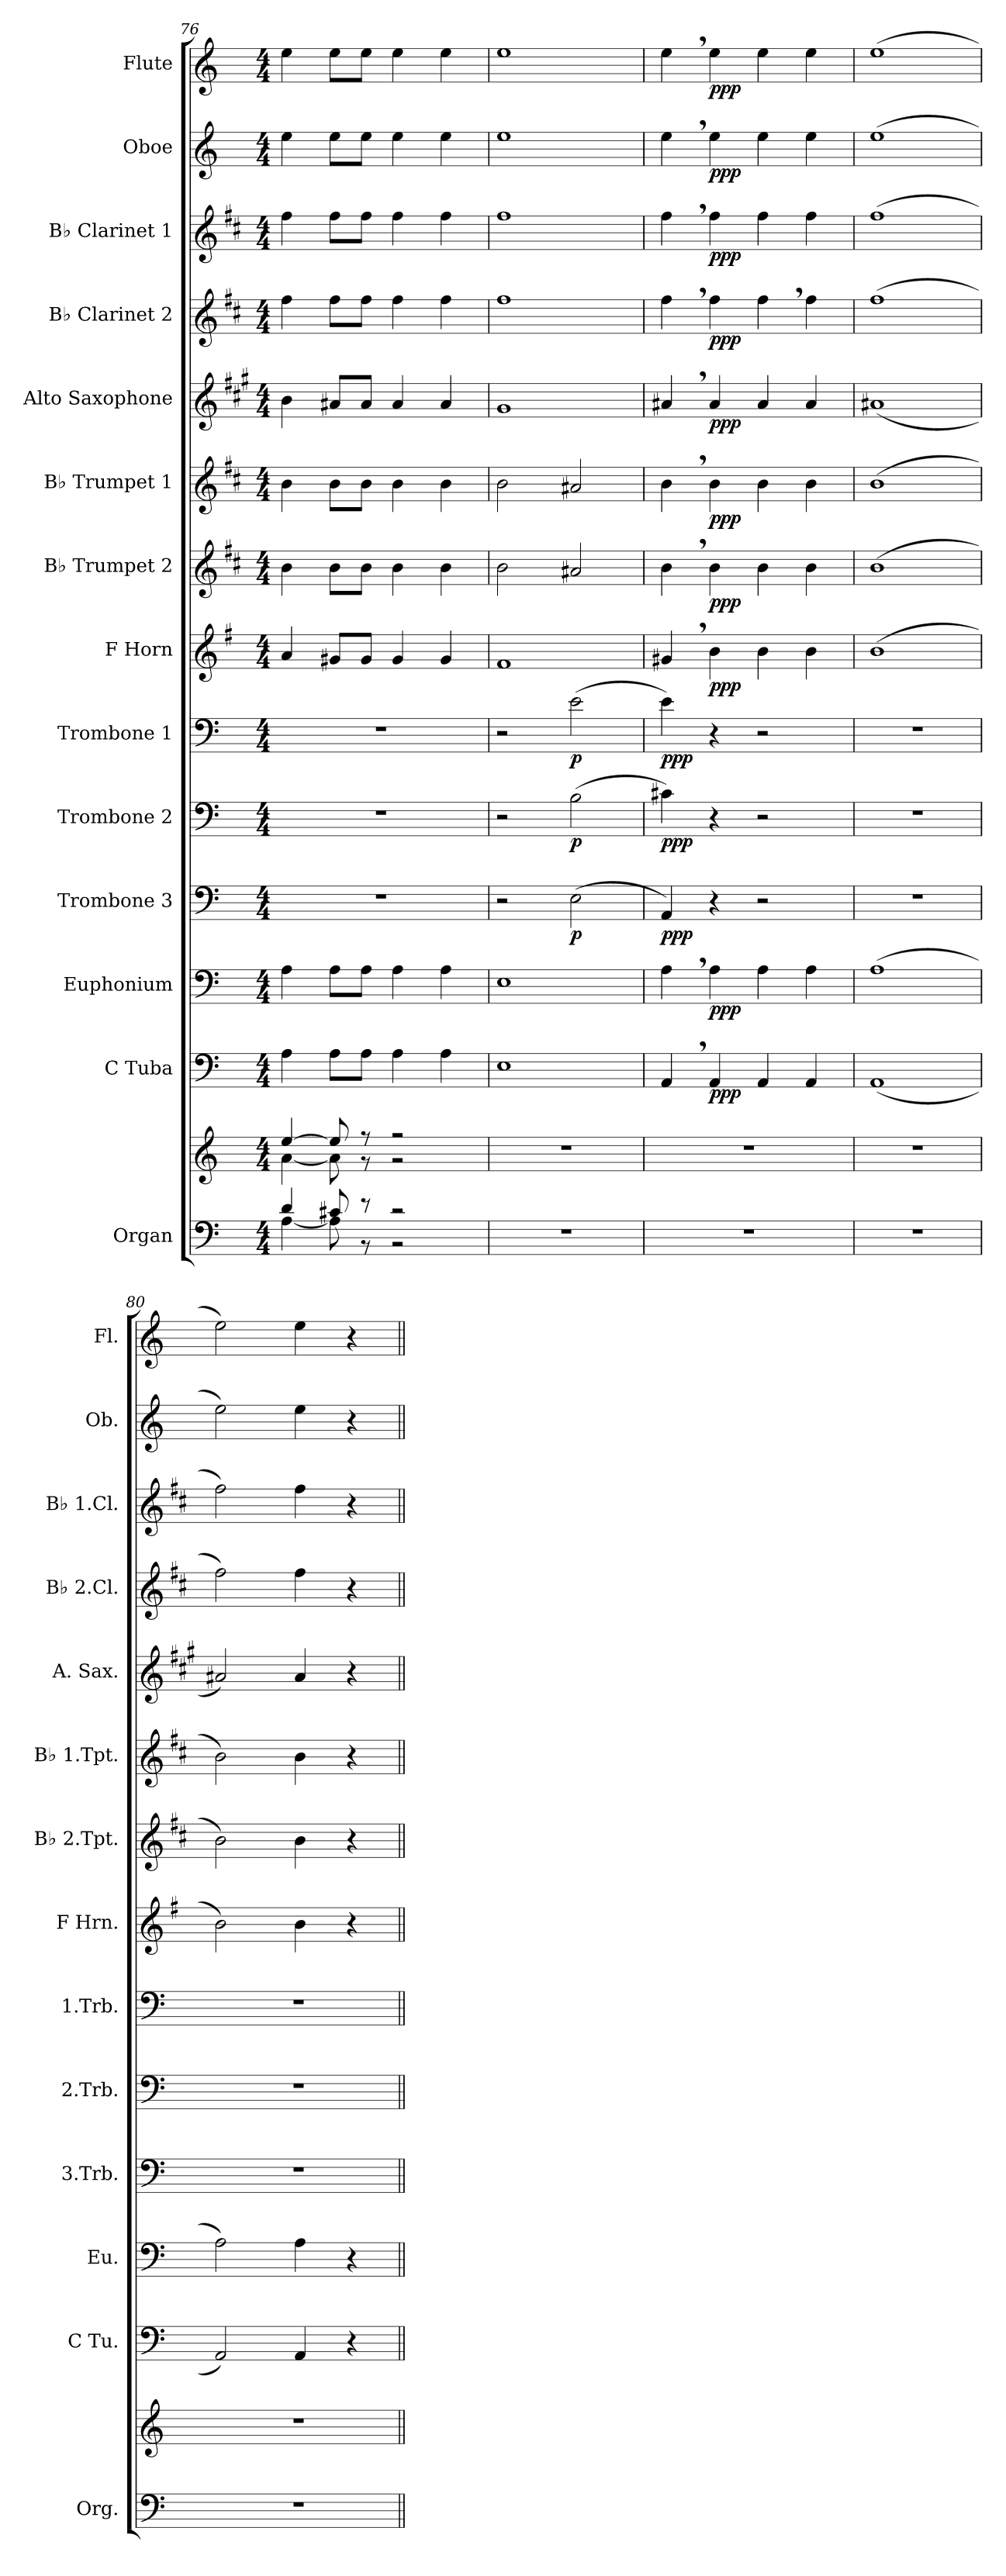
**kern	**kern	**kern	**dynam	**kern	**dynam	**kern	**dynam	**kern	**dynam	**kern	**dynam	**kern	**dynam	**kern	**dynam	**kern	**dynam	**kern	**dynam	**kern	**dynam	**kern	**dynam	**kern	**dynam	**kern	**dynam
*part14	*part14	*part13	*part13	*part12	*part12	*part11	*part11	*part10	*part10	*part9	*part9	*part8	*part8	*part7	*part7	*part6	*part6	*part5	*part5	*part4	*part4	*part3	*part3	*part2	*part2	*part1	*part1
*staff15	*staff14	*staff13	*staff13	*staff12	*staff12	*staff11	*staff11	*staff10	*staff10	*staff9	*staff9	*staff8	*staff8	*staff7	*staff7	*staff6	*staff6	*staff5	*staff5	*staff4	*staff4	*staff3	*staff3	*staff2	*staff2	*staff1	*staff1
*I"Organ	*	*I"C Tuba	*	*I"Euphonium	*	*I"Trombone 3	*	*I"Trombone 2	*	*I"Trombone 1	*	*I"F Horn	*	*I"B♭ Trumpet 2	*	*I"B♭ Trumpet 1	*	*I"Alto Saxophone	*	*I"B♭ Clarinet 2	*	*I"B♭ Clarinet 1	*	*I"Oboe	*	*I"Flute	*
*I'Org.	*	*I'C Tu.	*	*I'Eu.	*	*I'3.Trb.	*	*I'2.Trb.	*	*I'1.Trb.	*	*I'F Hrn.	*	*I'B♭ 2.Tpt.	*	*I'B♭ 1.Tpt.	*	*I'A. Sax.	*	*I'B♭ 2.Cl.	*	*I'B♭ 1.Cl.	*	*I'Ob.	*	*I'Fl.	*
*clefF4	*clefG2	*clefF4	*	*clefF4	*	*clefF4	*	*clefF4	*	*clefF4	*	*clefG2	*	*clefG2	*	*clefG2	*	*clefG2	*	*clefG2	*	*clefG2	*	*clefG2	*	*clefG2	*
*	*	*	*	*	*	*	*	*	*	*	*	*ITrd4c7	*	*ITrd1c2	*	*ITrd1c2	*	*ITrd5c9	*	*ITrd1c2	*	*ITrd1c2	*	*	*	*	*
*k[]	*k[]	*k[]	*	*k[]	*	*k[]	*	*k[]	*	*k[]	*	*k[]	*	*k[]	*	*k[]	*	*k[]	*	*k[]	*	*k[]	*	*k[]	*	*k[]	*
*C:	*C:	*C:	*	*C:	*	*C:	*	*C:	*	*C:	*	*C:	*	*C:	*	*C:	*	*C:	*	*C:	*	*C:	*	*C:	*	*C:	*
*M4/4	*M4/4	*M4/4	*	*M4/4	*	*M4/4	*	*M4/4	*	*M4/4	*	*M4/4	*	*M4/4	*	*M4/4	*	*M4/4	*	*M4/4	*	*M4/4	*	*M4/4	*	*M4/4	*
=76	=76	=76	=76	=76	=76	=76	=76	=76	=76	=76	=76	=76	=76	=76	=76	=76	=76	=76	=76	=76	=76	=76	=76	=76	=76	=76	=76
*^	*^	*	*	*	*	*	*	*	*	*	*	*	*	*	*	*	*	*	*	*	*	*	*	*	*	*	*
4d/	[4A\	[4ee/	[4a\	4A\	.	4A\	.	1r	.	1r	.	1r	.	4d/	.	4a\	.	4a\	.	4d\	.	4ee\	.	4ee\	.	4ee\	.	4ee\	.
8c#X/	8A\]	8ee/]	8a\]	8A\L	.	8A\L	.	.	.	.	.	.	.	8c#X/L	.	8a\L	.	8a\L	.	8c#X/L	.	8ee\L	.	8ee\L	.	8ee\L	.	8ee\L	.
8r	8r	8r	8r	8A\J	.	8A\J	.	.	.	.	.	.	.	8c#/J	.	8a\J	.	8a\J	.	8c#/J	.	8ee\J	.	8ee\J	.	8ee\J	.	8ee\J	.
2r	2r	2r	2r	4A\	.	4A\	.	.	.	.	.	.	.	4c#/	.	4a\	.	4a\	.	4c#/	.	4ee\	.	4ee\	.	4ee\	.	4ee\	.
.	.	.	.	4A\	.	4A\	.	.	.	.	.	.	.	4c#/	.	4a\	.	4a\	.	4c#/	.	4ee\	.	4ee\	.	4ee\	.	4ee\	.
*v	*v	*	*	*	*	*	*	*	*	*	*	*	*	*	*	*	*	*	*	*	*	*	*	*	*	*	*	*	*
*	*v	*v	*	*	*	*	*	*	*	*	*	*	*	*	*	*	*	*	*	*	*	*	*	*	*	*	*	*
=77	=77	=77	=77	=77	=77	=77	=77	=77	=77	=77	=77	=77	=77	=77	=77	=77	=77	=77	=77	=77	=77	=77	=77	=77	=77	=77	=77
1r	1r	1E	.	1E	.	2r	.	2r	.	2r	.	1B	.	2a\	.	2a\	.	1B	.	1ee	.	1ee	.	1ee	.	1ee	.
!	!	!	!	!	!	!	!LO:DY:b	!	!LO:DY:b	!	!LO:DY:b	!	!	!	!	!	!	!	!	!	!	!	!	!	!	!	!
.	.	.	.	.	.	(2E\	p	(2B\	p	(2e\	p	.	.	2g#X/	.	2g#X/	.	.	.	.	.	.	.	.	.	.	.
=78	=78	=78	=78	=78	=78	=78	=78	=78	=78	=78	=78	=78	=78	=78	=78	=78	=78	=78	=78	=78	=78	=78	=78	=78	=78	=78	=78
!	!	!	!	!	!	!	!LO:DY:b	!	!LO:DY:b	!	!LO:DY:b	!	!	!	!	!	!	!	!	!	!	!	!	!	!	!	!
1r	1r	4AA,/	.	4A,\	.	4AA/)	ppp	4c#X\)	ppp	4e\)	ppp	4c#X,/	.	4a,\	.	4a,\	.	4c#X,/	.	4ee,\	.	4ee,\	.	4ee,\	.	4ee,\	.
!	!	!	!LO:DY:b	!	!LO:DY:b	!	!	!	!	!	!	!	!LO:DY:b	!	!LO:DY:b	!	!LO:DY:b	!	!LO:DY:b	!	!LO:DY:b	!	!LO:DY:b	!	!LO:DY:b	!	!LO:DY:b
.	.	4AA/	ppp	4A\	ppp	4r	.	4r	.	4r	.	4e\	ppp	4a\	ppp	4a\	ppp	4c#/	ppp	4ee\	ppp	4ee\	ppp	4ee\	ppp	4ee\	ppp
.	.	4AA/	.	4A\	.	2r	.	2r	.	2r	.	4e\	.	4a\	.	4a\	.	4c#/	.	4ee,\	.	4ee\	.	4ee\	.	4ee\	.
.	.	4AA/	.	4A\	.	.	.	.	.	.	.	4e\	.	4a\	.	4a\	.	4c#/	.	4ee\	.	4ee\	.	4ee\	.	4ee\	.
=79	=79	=79	=79	=79	=79	=79	=79	=79	=79	=79	=79	=79	=79	=79	=79	=79	=79	=79	=79	=79	=79	=79	=79	=79	=79	=79	=79
1r	1r	(1AA	.	(1A	.	1r	.	1r	.	1r	.	(1e	.	(1a	.	(1a	.	(1c#X	.	(1ee	.	(1ee	.	(1ee	.	(1ee	.
=80	=80	=80	=80	=80	=80	=80	=80	=80	=80	=80	=80	=80	=80	=80	=80	=80	=80	=80	=80	=80	=80	=80	=80	=80	=80	=80	=80
1r	1r	2AA/)	.	2A\)	.	1r	.	1r	.	1r	.	2e\)	.	2a\)	.	2a\)	.	2c#X/)	.	2ee\)	.	2ee\)	.	2ee\)	.	2ee\)	.
.	.	4AA/	.	4A\	.	.	.	.	.	.	.	4e\	.	4a\	.	4a\	.	4c#/	.	4ee\	.	4ee\	.	4ee\	.	4ee\	.
.	.	4r	.	4r	.	.	.	.	.	.	.	4r	.	4r	.	4r	.	4r	.	4r	.	4r	.	4r	.	4r	.
=||	=||	=||	=||	=||	=||	=||	=||	=||	=||	=||	=||	=||	=||	=||	=||	=||	=||	=||	=||	=||	=||	=||	=||	=||	=||	=||	=||
*-	*-	*-	*-	*-	*-	*-	*-	*-	*-	*-	*-	*-	*-	*-	*-	*-	*-	*-	*-	*-	*-	*-	*-	*-	*-	*-	*-
